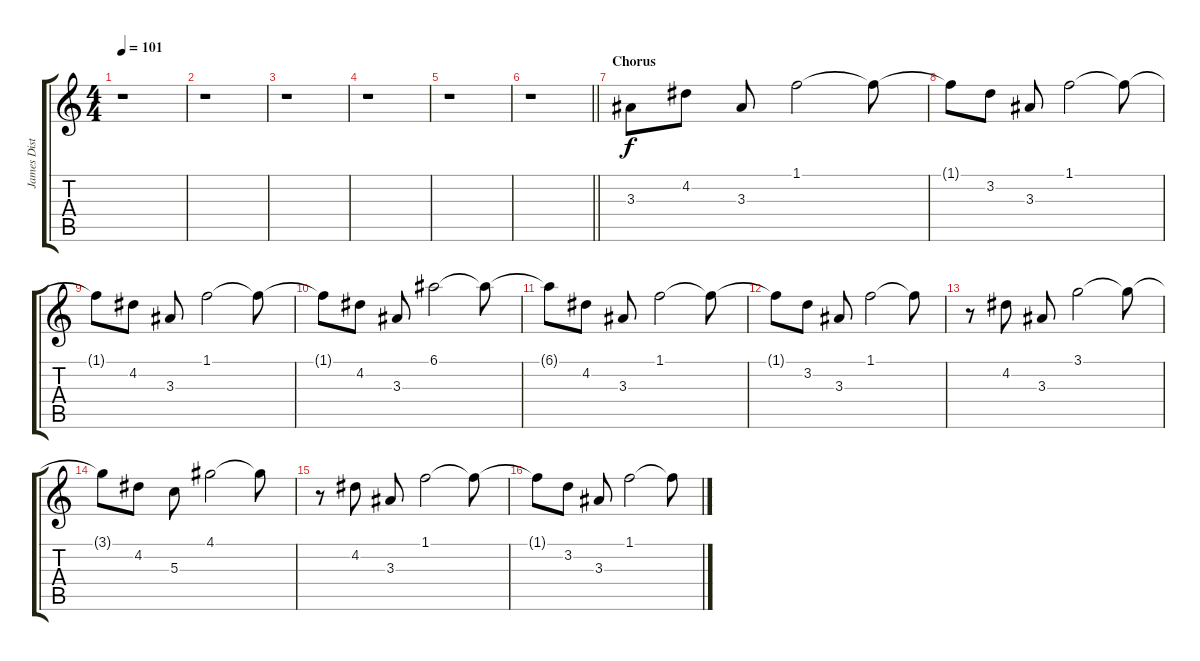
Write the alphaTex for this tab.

\track ("James Distortion 1" "James Dist") {instrument distortionguitar}
\staff {score tabs}
\tuning (E4 B3 G3 D3 A2 E2) {hide}
\ts (4 4)
\tempo 101
\clef g2
\ks c
r.1{dy f} |
r.1 |
r.1 |
r.1 |
r.1 |
\barLineRight lightlight
r.1 |
\section ("" "Chorus")
3.3.8 4.2.8 3.3.8 1.1.2 1.1{t}.8 |
1.1{t}.8 3.2.8 3.3.8 1.1.2 1.1{t}.8 |
1.1{t}.8 4.2.8 3.3.8 1.1.2 1.1{t}.8 |
1.1{t}.8 4.2.8 3.3.8 6.1.2 6.1{t}.8 |
6.1{t}.8 4.2.8 3.3.8 1.1.2 1.1{t}.8 |
1.1{t}.8 3.2.8 3.3.8 1.1.2 1.1{t}.8 |
r.8 4.2.8 3.3.8 3.1.2 3.1{t}.8 |
3.1{t}.8 4.2.8 5.3.8 4.1.2 4.1{t}.8 |
r.8 4.2.8 3.3.8 1.1.2 1.1{t}.8 |
1.1{t}.8 3.2.8 3.3.8 1.1.2 1.1{t}.8
